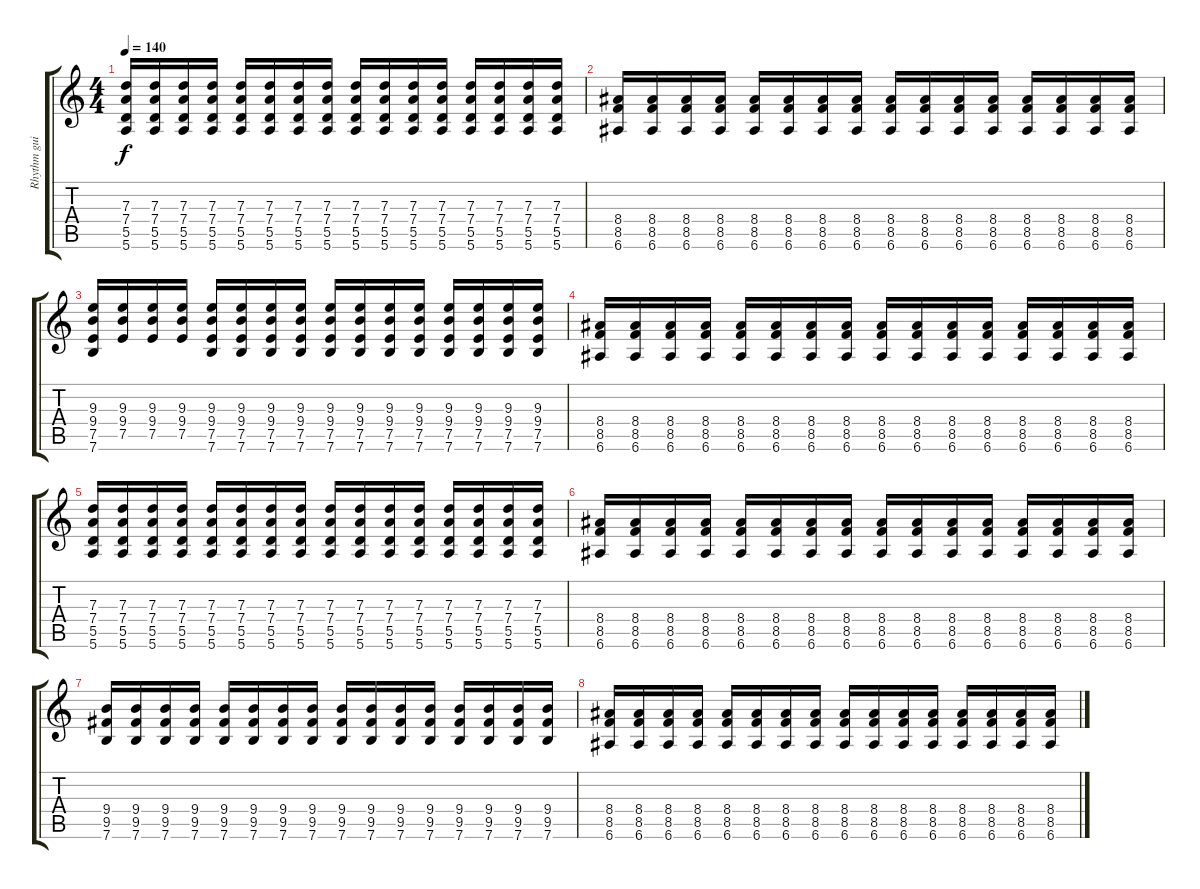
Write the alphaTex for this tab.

\track ("Rhythm guitar" "Rhythm gui") {instrument distortionguitar}
\staff {score tabs}
\tuning (E4 B3 G3 D3 A2 E2) {hide}
\ts (4 4)
\tempo 140
\clef g2
\ks c
(7.3 7.4 5.5 5.6).16{dy f} (7.3 7.4 5.5 5.6).16 (7.3 7.4 5.5 5.6).16 (7.3 7.4 5.5 5.6).16 (7.3 7.4 5.5 5.6).16 (7.3 7.4 5.5 5.6).16 (7.3 7.4 5.5 5.6).16 (7.3 7.4 5.5 5.6).16 (7.3 7.4 5.5 5.6).16 (7.3 7.4 5.5 5.6).16 (7.3 7.4 5.5 5.6).16 (7.3 7.4 5.5 5.6).16 (7.3 7.4 5.5 5.6).16 (7.3 7.4 5.5 5.6).16 (7.3 7.4 5.5 5.6).16 (7.3 7.4 5.5 5.6).16 |
(8.4 8.5 6.6).16 (8.4 8.5 6.6).16 (8.4 8.5 6.6).16 (8.4 8.5 6.6).16 (8.4 8.5 6.6).16 (8.4 8.5 6.6).16 (8.4 8.5 6.6).16 (8.4 8.5 6.6).16 (8.4 8.5 6.6).16 (8.4 8.5 6.6).16 (8.4 8.5 6.6).16 (8.4 8.5 6.6).16 (8.4 8.5 6.6).16 (8.4 8.5 6.6).16 (8.4 8.5 6.6).16 (8.4 8.5 6.6).16 |
(9.3 9.4 7.5 7.6).16 (9.3 9.4 7.5).16 (9.3 9.4 7.5).16 (9.3 9.4 7.5).16 (9.3 9.4 7.5 7.6).16 (9.3 9.4 7.5 7.6).16 (9.3 9.4 7.5 7.6).16 (9.3 9.4 7.5 7.6).16 (9.3 9.4 7.5 7.6).16 (9.3 9.4 7.5 7.6).16 (9.3 9.4 7.5 7.6).16 (9.3 9.4 7.5 7.6).16 (9.3 9.4 7.5 7.6).16 (9.3 9.4 7.5 7.6).16 (9.3 9.4 7.5 7.6).16 (9.3 9.4 7.5 7.6).16 |
(8.4 8.5 6.6).16 (8.4 8.5 6.6).16 (8.4 8.5 6.6).16 (8.4 8.5 6.6).16 (8.4 8.5 6.6).16 (8.4 8.5 6.6).16 (8.4 8.5 6.6).16 (8.4 8.5 6.6).16 (8.4 8.5 6.6).16 (8.4 8.5 6.6).16 (8.4 8.5 6.6).16 (8.4 8.5 6.6).16 (8.4 8.5 6.6).16 (8.4 8.5 6.6).16 (8.4 8.5 6.6).16 (8.4 8.5 6.6).16 |
(7.3 7.4 5.5 5.6).16 (7.3 7.4 5.5 5.6).16 (7.3 7.4 5.5 5.6).16 (7.3 7.4 5.5 5.6).16 (7.3 7.4 5.5 5.6).16 (7.3 7.4 5.5 5.6).16 (7.3 7.4 5.5 5.6).16 (7.3 7.4 5.5 5.6).16 (7.3 7.4 5.5 5.6).16 (7.3 7.4 5.5 5.6).16 (7.3 7.4 5.5 5.6).16 (7.3 7.4 5.5 5.6).16 (7.3 7.4 5.5 5.6).16 (7.3 7.4 5.5 5.6).16 (7.3 7.4 5.5 5.6).16 (7.3 7.4 5.5 5.6).16 |
(8.4 8.5 6.6).16 (8.4 8.5 6.6).16 (8.4 8.5 6.6).16 (8.4 8.5 6.6).16 (8.4 8.5 6.6).16 (8.4 8.5 6.6).16 (8.4 8.5 6.6).16 (8.4 8.5 6.6).16 (8.4 8.5 6.6).16 (8.4 8.5 6.6).16 (8.4 8.5 6.6).16 (8.4 8.5 6.6).16 (8.4 8.5 6.6).16 (8.4 8.5 6.6).16 (8.4 8.5 6.6).16 (8.4 8.5 6.6).16 |
(9.4 9.5 7.6).16 (9.4 9.5 7.6).16 (9.4 9.5 7.6).16 (9.4 9.5 7.6).16 (9.4 9.5 7.6).16 (9.4 9.5 7.6).16 (9.4 9.5 7.6).16 (9.4 9.5 7.6).16 (9.4 9.5 7.6).16 (9.4 9.5 7.6).16 (9.4 9.5 7.6).16 (9.4 9.5 7.6).16 (9.4 9.5 7.6).16 (9.4 9.5 7.6).16 (9.4 9.5 7.6).16 (9.4 9.5 7.6).16 |
(8.4 8.5 6.6).16 (8.4 8.5 6.6).16 (8.4 8.5 6.6).16 (8.4 8.5 6.6).16 (8.4 8.5 6.6).16 (8.4 8.5 6.6).16 (8.4 8.5 6.6).16 (8.4 8.5 6.6).16 (8.4 8.5 6.6).16 (8.4 8.5 6.6).16 (8.4 8.5 6.6).16 (8.4 8.5 6.6).16 (8.4 8.5 6.6).16 (8.4 8.5 6.6).16 (8.4 8.5 6.6).16 (8.4 8.5 6.6).16
